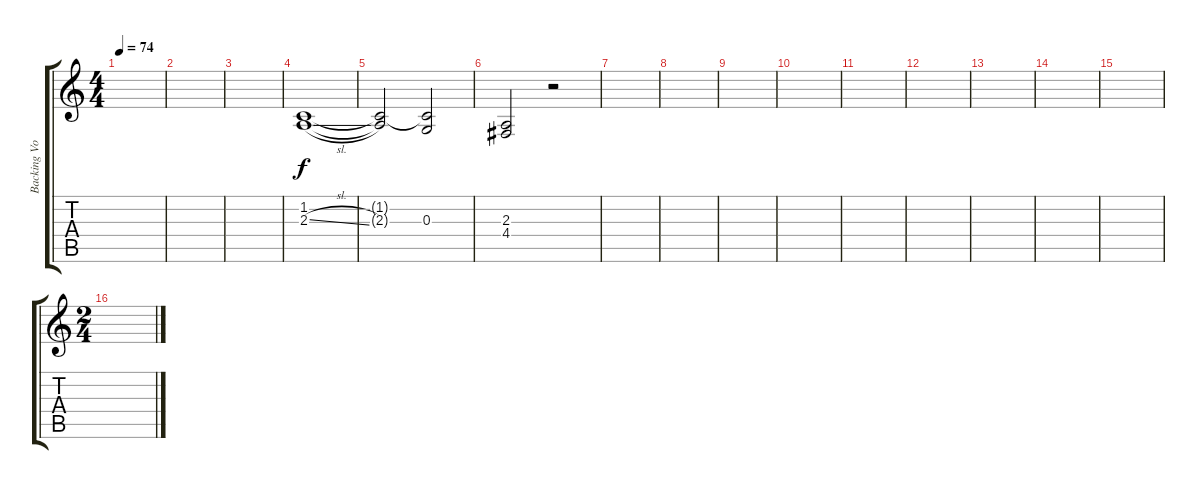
\track ("Backing Vocals" "Backing Vo") {instrument choiraahs}
\staff {score tabs}
\tuning (E4 B3 G3 D3 A2 E2) {hide}
\ts (4 4)
\tempo 74
\clef g2
\ks c
|
|
|
(1.2 2.3{sl}).1 |
(1.2{t} 2.3{t}).2 (1.2{t} 0.3).2 |
(2.3 4.4).2 r.2 |
|
|
|
|
|
|
|
|
|
\ts (2 4)
